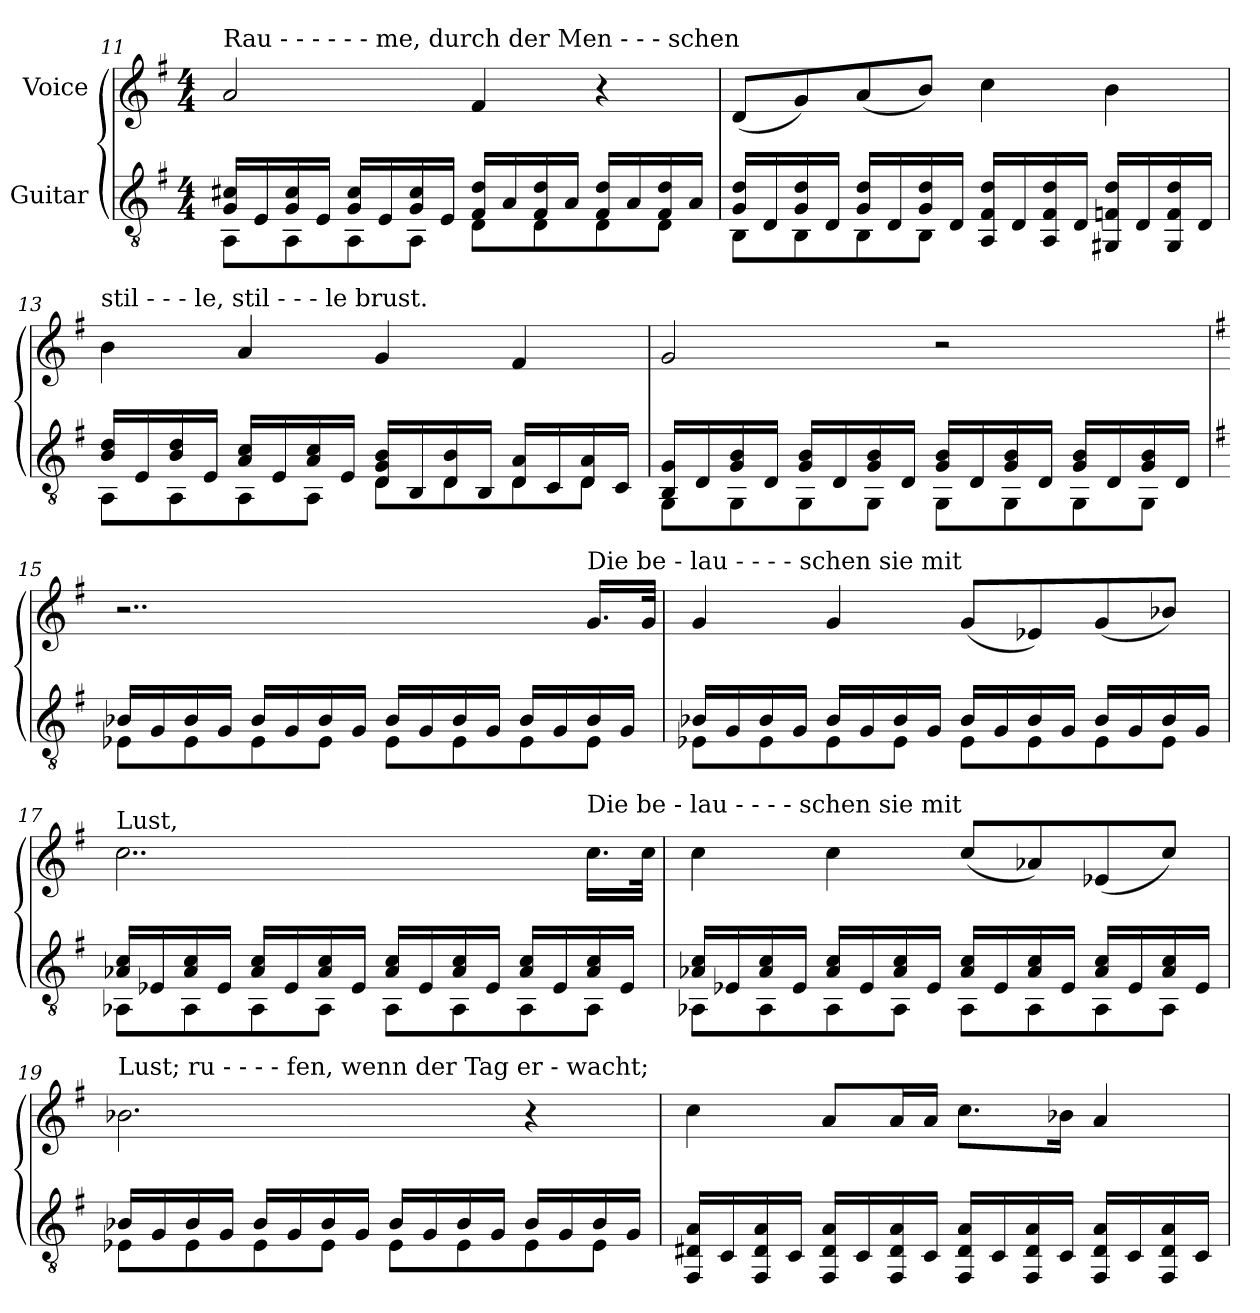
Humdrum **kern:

**kern	**kern
*part2	*part1
*staff2	*staff1
*I"Guitar	*I"Voice
!!LO:LB:g=z
*clefGv2	*clefG2
*k[f#]	*k[f#]
*M4/4	*M4/4
=11	=11
*^	*
!	!	!LO:TX:a:t=Rau   -     -      -      -     -    -    me,                                                durch                der              Men  -    -    -   schen
16G/ 16c#X/LL	8AA\L	2a/
16E/	.	.
16G/ 16c#/	8AA\	.
16E/JJ	.	.
16G/ 16c#/LL	8AA\	.
16E/	.	.
16G/ 16c#/	8AA\J	.
16E/JJ	.	.
16F#/ 16d/LL	8D\L	4f#/
16A/	.	.
16F#/ 16d/	8D\	.
16A/JJ	.	.
16F#/ 16d/LL	8D\	4r
16A/	.	.
16F#/ 16d/	8D\J	.
16A/JJ	.	.
=12	=12	=12
16G/ 16d/LL	8BB\L	(<8d/L
16D/	.	.
16G/ 16d/	8BB\	8g/)
16D/JJ	.	.
16G/ 16d/LL	8BB\	(<8a/
16D/	.	.
16G/ 16d/	8BB\J	8b/J)
16D/JJ	.	.
16AA/ 16F#/ 16d/LL	2ryy	4cc\
16D/	.	.
16AA/ 16F#/ 16d/	.	.
16D/JJ	.	.
16GG#X/ 16Fn/ 16d/LL	.	4b\
16D/	.	.
16GG#/ 16F/ 16d/	.	.
16D/JJ	.	.
!!LO:LB:g=z
=13	=13	=13
!	!	!LO:TX:t=stil  -     -    -    le,                   stil    -      -     -    le                     brust.
16B/ 16d/LL	8AA\L	4b\
16E/	.	.
16B/ 16d/	8AA\	.
16E/JJ	.	.
16A/ 16c/LL	8AA\	4a/
16E/	.	.
16A/ 16c/	8AA\J	.
16E/JJ	.	.
16D/ 16G/ 16B/LL	8D\L	4g/
16BB/	.	.
16D/ 16B/	8D\	.
16BB/JJ	.	.
16D/ 16A/LL	8D\	4f#/
16C/	.	.
16D/ 16A/	8D\J	.
16C/JJ	.	.
=14	=14	=14
16BB/ 16G/LL	8GG\L	2g/
16D/	.	.
16G/ 16B/	8GG\	.
16D/JJ	.	.
16G/ 16B/LL	8GG\	.
16D/	.	.
16G/ 16B/	8GG\J	.
16D/JJ	.	.
16G/ 16B/LL	8GG\L	2r
16D/	.	.
16G/ 16B/	8GG\	.
16D/JJ	.	.
16G/ 16B/LL	8GG\	.
16D/	.	.
16G/ 16B/	8GG\J	.
16D/JJ	.	.
!!LO:LB:g=z
=15	=15	=15
*k[f#]	*	*
16B-X/LL	8E-X\L	2..r
16G/	.	.
16B-/	8E-\	.
16G/JJ	.	.
16B-/LL	8E-\	.
16G/	.	.
16B-/	8E-\J	.
16G/JJ	.	.
16B-/LL	8E-\L	.
16G/	.	.
16B-/	8E-\	.
16G/JJ	.	.
16B-/LL	8E-\	.
16G/	.	.
!	!	!LO:TX:t=Die   be  -  lau  -   -   -   -  schen                     sie                 mit
16B-/	8E-\J	16.g/LL
16G/JJ	.	.
.	.	32g/JJk
=16	=16	=16
16B-X/LL	8E-X\L	4g/
16G/	.	.
16B-/	8E-\	.
16G/JJ	.	.
16B-/LL	8E-\	4g/
16G/	.	.
16B-/	8E-\J	.
16G/JJ	.	.
16B-/LL	8E-\L	(<8g/L
16G/	.	.
16B-/	8E-\	8e-X/)
16G/JJ	.	.
16B-/LL	8E-\	(<8g/
16G/	.	.
16B-/	8E-\J	8b-X/J)
16G/JJ	.	.
!!LO:LB:g=z
=17	=17	=17
!	!	!LO:TX:t=Lust,
16A-X/ 16c/LL	8AA-X\L	2..cc\
16E-X/	.	.
16A-/ 16c/	8AA-\	.
16E-/JJ	.	.
16A-/ 16c/LL	8AA-\	.
16E-/	.	.
16A-/ 16c/	8AA-\J	.
16E-/JJ	.	.
16A-/ 16c/LL	8AA-\L	.
16E-/	.	.
16A-/ 16c/	8AA-\	.
16E-/JJ	.	.
16A-/ 16c/LL	8AA-\	.
16E-/	.	.
!	!	!LO:TX:t=Die   be  -  lau  -   -   -   -  schen                      sie                  mit
16A-/ 16c/	8AA-\J	16.cc\LL
16E-/JJ	.	.
.	.	32cc\JJk
=18	=18	=18
16A-X/ 16c/LL	8AA-X\L	4cc\
16E-X/	.	.
16A-/ 16c/	8AA-\	.
16E-/JJ	.	.
16A-/ 16c/LL	8AA-\	4cc\
16E-/	.	.
16A-/ 16c/	8AA-\J	.
16E-/JJ	.	.
16A-/ 16c/LL	8AA-\L	(<8cc/L
16E-/	.	.
16A-/ 16c/	8AA-\	8a-X/)
16E-/JJ	.	.
16A-/ 16c/LL	8AA-\	(<8e-X/
16E-/	.	.
16A-/ 16c/	8AA-\J	8cc/J)
16E-/JJ	.	.
!!LO:PB:g=z
=19	=19	=19
!	!	!LO:TX:t=Lust;                                                                                             ru  -    -    -    -    fen,     wenn der Tag             er - wacht;
16B-X/LL	8E-X\L	2.b-X\
16G/	.	.
16B-/	8E-\	.
16G/JJ	.	.
16B-/LL	8E-\	.
16G/	.	.
16B-/	8E-\J	.
16G/JJ	.	.
16B-/LL	8E-\L	.
16G/	.	.
16B-/	8E-\	.
16G/JJ	.	.
16B-/LL	8E-\	4r
16G/	.	.
16B-/	8E-\J	.
16G/JJ	.	.
*v	*v	*
=20	=20
16FF#/ 16D#X/ 16A/LL	4cc\
16C/	.
16FF#/ 16D#/ 16A/	.
16C/JJ	.
16FF#/ 16D#/ 16A/LL	8a/L
16C/	.
16FF#/ 16D#/ 16A/	16a/L
16C/JJ	16a/JJ
16FF#/ 16D#/ 16A/LL	8.cc\L
16C/	.
16FF#/ 16D#/ 16A/	.
16C/JJ	16b-X\Jk
16FF#/ 16D#/ 16A/LL	4a/
16C/	.
16FF#/ 16D#/ 16A/	.
16C/JJ	.
=	=
*-	*-
